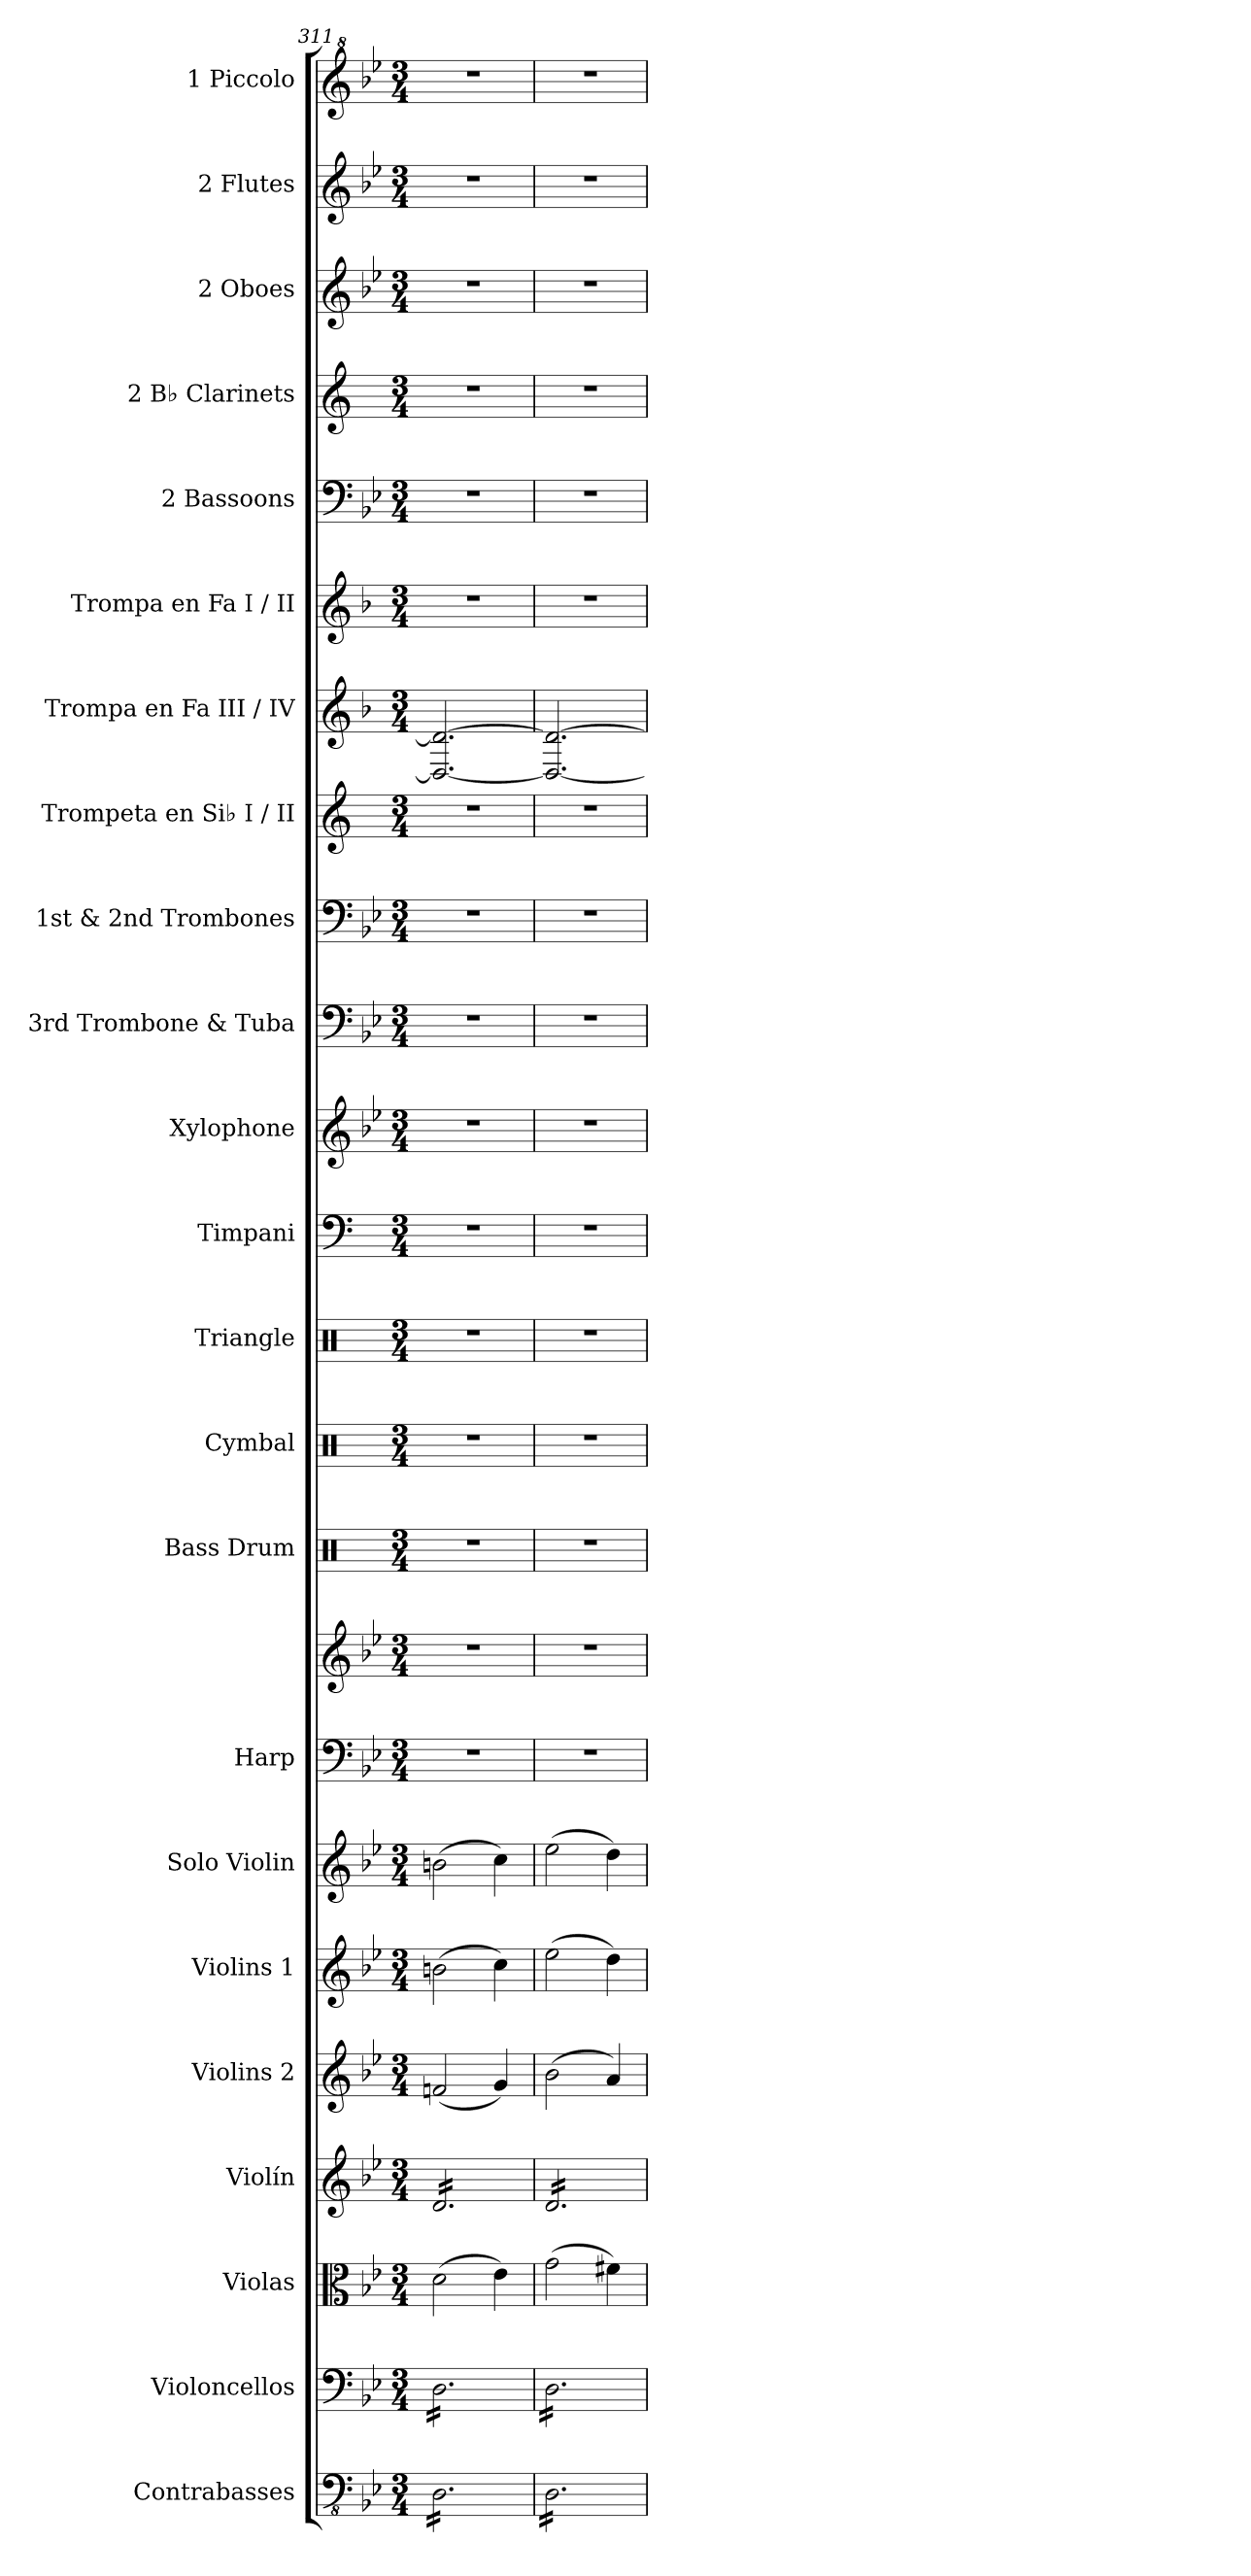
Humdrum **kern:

**kern	**kern	**kern	**kern	**kern	**kern	**kern	**kern	**kern	**kern	**kern	**kern	**kern	**kern	**kern	**kern	**kern	**kern	**kern	**kern	**kern	**kern	**kern	**kern
*part23	*part22	*part21	*part20	*part19	*part18	*part17	*part16	*part16	*part15	*part14	*part13	*part12	*part11	*part10	*part9	*part8	*part7	*part6	*part5	*part4	*part3	*part2	*part1
*staff24	*staff23	*staff22	*staff21	*staff20	*staff19	*staff18	*staff17	*staff16	*staff15	*staff14	*staff13	*staff12	*staff11	*staff10	*staff9	*staff8	*staff7	*staff6	*staff5	*staff4	*staff3	*staff2	*staff1
*I"Contrabasses	*I"Violoncellos	*I"Violas	*I"Violín	*I"Violins 2	*I"Violins 1	*I"Solo Violin	*I"Harp	*	*I"Bass Drum	*I"Cymbal	*I"Triangle	*I"Timpani	*I"Xylophone	*I"3rd Trombone     &amp; Tuba	*I"1st &amp; 2nd Trombones	*I"Trompeta en Si♭  I / II	*I"Trompa en Fa   III / IV	*I"Trompa en Fa I / II	*I"2 Bassoons	*I"2 B♭ Clarinets	*I"2 Oboes	*I"2 Flutes	*I"1 Piccolo
*I'Cbs.	*I'Vlcs.	*I'Vlas.	*I'Vln.	*I'Vlns. 2	*I'Vlns. 1	*I'S. Vln.	*I'Hrp.	*	*I'B. Dr.	*I'Cym.	*I'Trgl.	*I'Timp.	*I'Xyl.	*I'3rd Trb. &amp; Tba.	*I'1st &amp; 2nd    Trbs.	*I'Tpt. Si♭  I / II	*I'Trmp. Fa   III / IV	*I'Trmp. Fa I / II	*I'2 Bsns.	*I'2 B♭ Cls.	*I'2 Obs.	*I'2 Fls.	*I'1 Picc.
*clefFv4	*clefF4	*clefC3	*clefG2	*clefG2	*clefG2	*clefG2	*clefF4	*clefG2	*clefX	*clefX	*clefX	*clefF4	*clefG2	*clefF4	*clefF4	*clefG2	*clefG2	*clefG2	*clefF4	*clefG2	*clefG2	*clefG2	*clefG^2
*	*	*	*	*	*	*	*	*	*	*	*	*	*ITrd-7c-12	*	*	*ITrd1c2	*ITrd4c7	*ITrd4c7	*	*ITrd1c2	*	*	*ITrd-7c-12
*k[b-e-]	*k[b-e-]	*k[b-e-]	*k[b-e-]	*k[b-e-]	*k[b-e-]	*k[b-e-]	*k[b-e-]	*k[b-e-]	*k[]	*k[]	*k[]	*k[]	*k[b-e-]	*k[b-e-]	*k[b-e-]	*k[b-e-]	*k[b-e-]	*k[b-e-]	*k[b-e-]	*k[b-e-]	*k[b-e-]	*k[b-e-]	*k[b-e-]
*M3/4	*M3/4	*M3/4	*M3/4	*M3/4	*M3/4	*M3/4	*M3/4	*M3/4	*M3/4	*M3/4	*M3/4	*M3/4	*M3/4	*M3/4	*M3/4	*M3/4	*M3/4	*M3/4	*M3/4	*M3/4	*M3/4	*M3/4	*M3/4
=311	=311	=311	=311	=311	=311	=311	=311	=311	=311	=311	=311	=311	=311	=311	=311	=311	=311	=311	=311	=311	=311	=311	=311
*tremolo	*	*	*	*	*	*	*	*	*	*	*	*	*	*	*	*	*	*	*	*	*	*	*
*	*tremolo	*	*	*	*	*	*	*	*	*	*	*	*	*	*	*	*	*	*	*	*	*	*
*	*	*	*tremolo	*	*	*	*	*	*	*	*	*	*	*	*	*	*	*	*	*	*	*	*
16DD\LL	16D\LL	(>2d\	16d/LL	(<2fn/	(>2bn\	(>2bn\	2.r	2.r	2.r	2.r	2.r	2.r	2.r	2.r	2.r	2.r	2.GG/_ 2.G/_	2.r	2.r	2.r	2.r	2.r	2.r
16DD\	16D\	.	16d/	.	.	.	.	.	.	.	.	.	.	.	.	.	.	.	.	.	.	.	.
16DD\	16D\	.	16d/	.	.	.	.	.	.	.	.	.	.	.	.	.	.	.	.	.	.	.	.
16DD\	16D\	.	16d/	.	.	.	.	.	.	.	.	.	.	.	.	.	.	.	.	.	.	.	.
16DD\	16D\	.	16d/	.	.	.	.	.	.	.	.	.	.	.	.	.	.	.	.	.	.	.	.
16DD\	16D\	.	16d/	.	.	.	.	.	.	.	.	.	.	.	.	.	.	.	.	.	.	.	.
16DD\	16D\	.	16d/	.	.	.	.	.	.	.	.	.	.	.	.	.	.	.	.	.	.	.	.
16DD\	16D\	.	16d/	.	.	.	.	.	.	.	.	.	.	.	.	.	.	.	.	.	.	.	.
16DD\	16D\	4e-\)	16d/	4g/)	4cc\)	4cc\)	.	.	.	.	.	.	.	.	.	.	.	.	.	.	.	.	.
16DD\	16D\	.	16d/	.	.	.	.	.	.	.	.	.	.	.	.	.	.	.	.	.	.	.	.
16DD\	16D\	.	16d/	.	.	.	.	.	.	.	.	.	.	.	.	.	.	.	.	.	.	.	.
16DD\JJ	16D\JJ	.	16d/JJ	.	.	.	.	.	.	.	.	.	.	.	.	.	.	.	.	.	.	.	.
=312	=312	=312	=312	=312	=312	=312	=312	=312	=312	=312	=312	=312	=312	=312	=312	=312	=312	=312	=312	=312	=312	=312	=312
16DD\LL	16D\LL	(>2g\	16d/LL	(<2b-\	(>2ee-\	(>2ee-\	2.r	2.r	2.r	2.r	2.r	2.r	2.r	2.r	2.r	2.r	2.GG/_ 2.G/_	2.r	2.r	2.r	2.r	2.r	2.r
16DD\	16D\	.	16d/	.	.	.	.	.	.	.	.	.	.	.	.	.	.	.	.	.	.	.	.
16DD\	16D\	.	16d/	.	.	.	.	.	.	.	.	.	.	.	.	.	.	.	.	.	.	.	.
16DD\	16D\	.	16d/	.	.	.	.	.	.	.	.	.	.	.	.	.	.	.	.	.	.	.	.
16DD\	16D\	.	16d/	.	.	.	.	.	.	.	.	.	.	.	.	.	.	.	.	.	.	.	.
16DD\	16D\	.	16d/	.	.	.	.	.	.	.	.	.	.	.	.	.	.	.	.	.	.	.	.
16DD\	16D\	.	16d/	.	.	.	.	.	.	.	.	.	.	.	.	.	.	.	.	.	.	.	.
16DD\	16D\	.	16d/	.	.	.	.	.	.	.	.	.	.	.	.	.	.	.	.	.	.	.	.
16DD\	16D\	4f#X\)	16d/	4a/)	4dd\)	4dd\)	.	.	.	.	.	.	.	.	.	.	.	.	.	.	.	.	.
16DD\	16D\	.	16d/	.	.	.	.	.	.	.	.	.	.	.	.	.	.	.	.	.	.	.	.
16DD\	16D\	.	16d/	.	.	.	.	.	.	.	.	.	.	.	.	.	.	.	.	.	.	.	.
16DD\JJ	16D\JJ	.	16d/JJ	.	.	.	.	.	.	.	.	.	.	.	.	.	.	.	.	.	.	.	.
*	*	*	*Xtremolo	*	*	*	*	*	*	*	*	*	*	*	*	*	*	*	*	*	*	*	*
*	*Xtremolo	*	*	*	*	*	*	*	*	*	*	*	*	*	*	*	*	*	*	*	*	*	*
*Xtremolo	*	*	*	*	*	*	*	*	*	*	*	*	*	*	*	*	*	*	*	*	*	*	*
=	=	=	=	=	=	=	=	=	=	=	=	=	=	=	=	=	=	=	=	=	=	=	=
*-	*-	*-	*-	*-	*-	*-	*-	*-	*-	*-	*-	*-	*-	*-	*-	*-	*-	*-	*-	*-	*-	*-	*-
